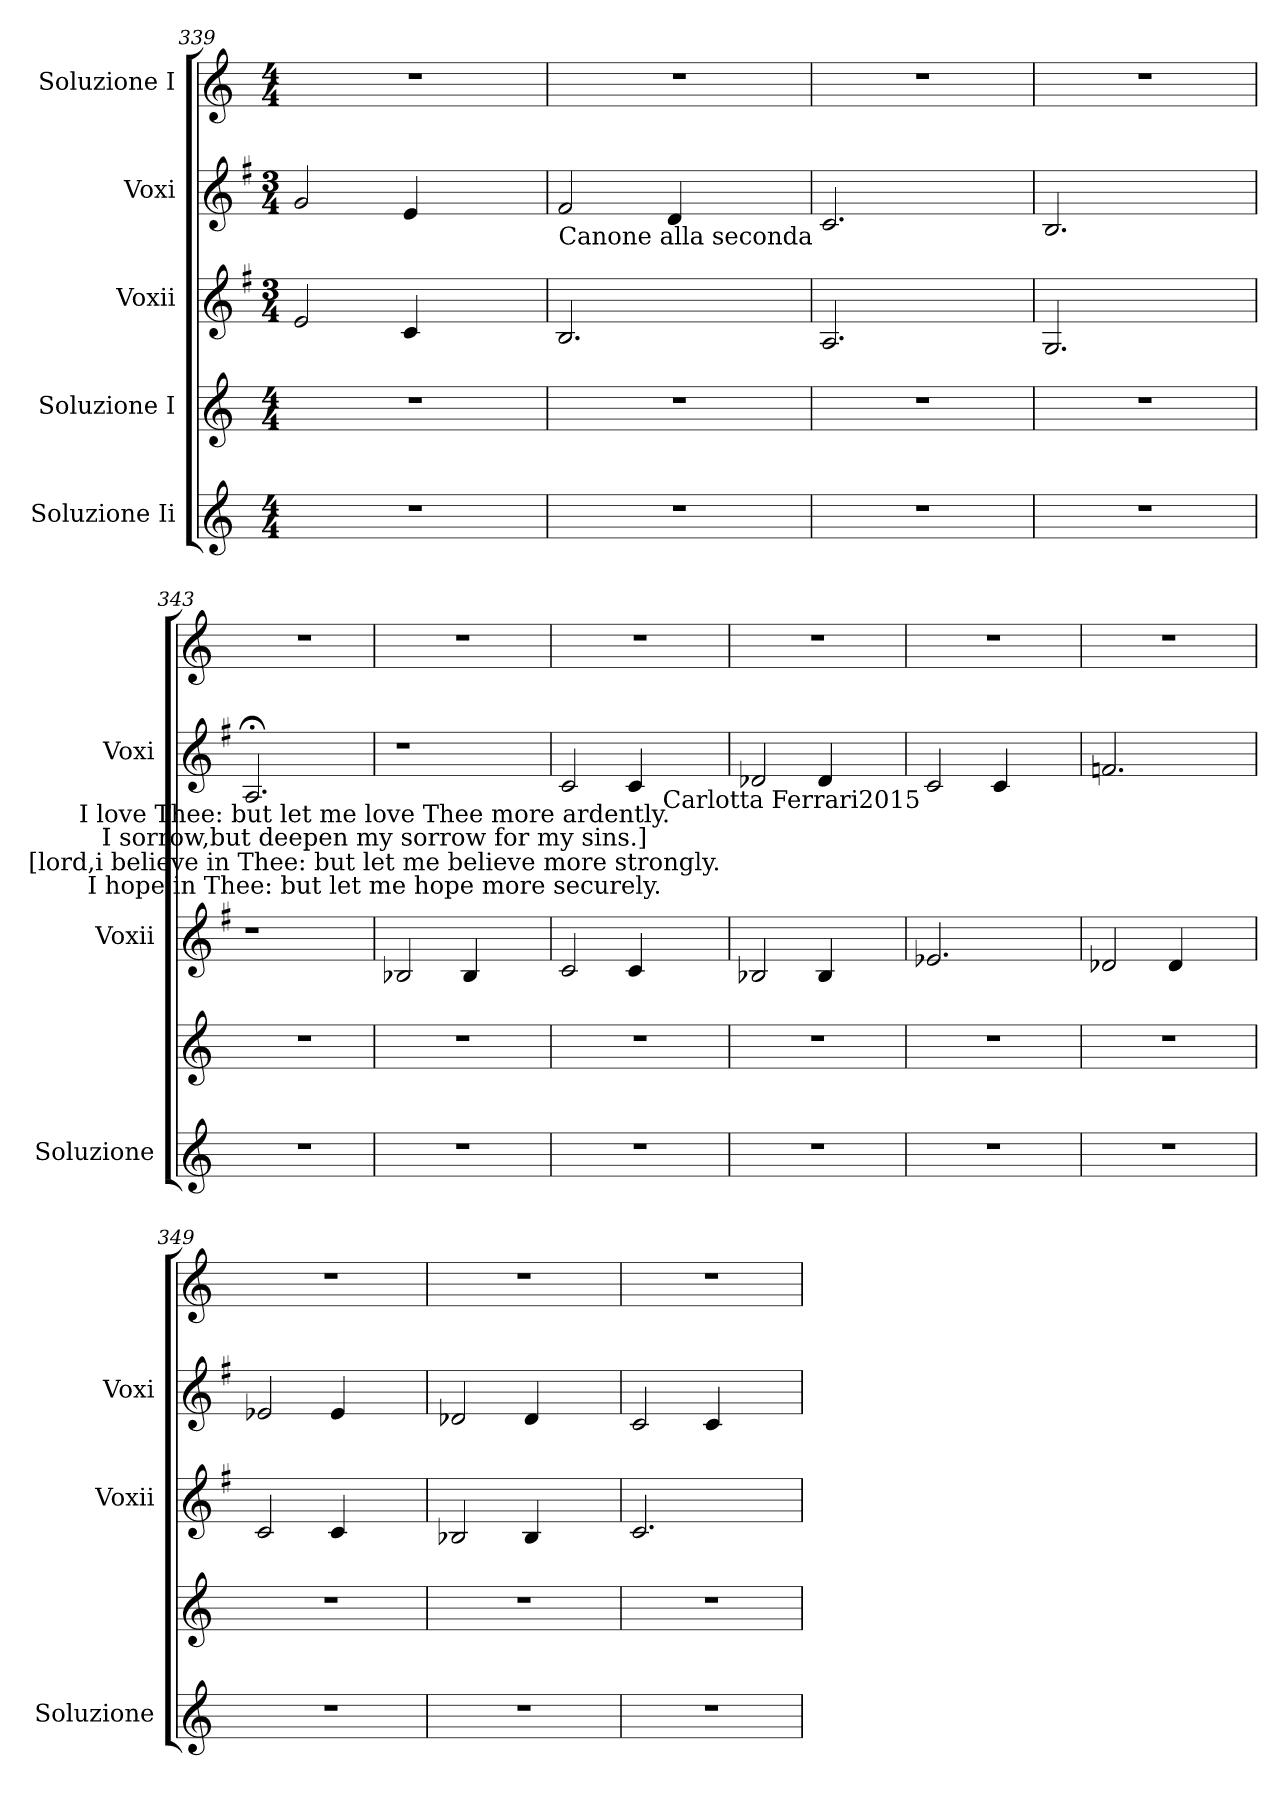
**kern	**kern	**kern	**kern	**kern
*part5	*part4	*part3	*part2	*part1
*staff5	*staff4	*staff3	*staff2	*staff1
*I"Soluzione Ii	*I"Soluzione I	*I"Voxii	*I"Voxi	*I"Soluzione I
*I'Soluzione	*	*I'Voxii	*I'Voxi	*
*clefG2	*clefG2	*clefG2	*clefG2	*clefG2
*k[]	*k[]	*k[f#]	*k[f#]	*k[]
*C:	*C:	*G:	*G:	*C:
*M4/4	*M4/4	*M3/4	*M3/4	*M4/4
=339	=339	=339	=339	=339
1r	1r	2e/	2g/	1r
.	.	4c/	4e/	.
.	.	4ryy	4ryy	.
=340	=340	=340	=340	=340
!	!	!	!LO:TX:b:t=Canone alla seconda	!
1r	1r	2.B/	2f#/	1r
.	.	.	4d/	.
.	.	4ryy	4ryy	.
=341	=341	=341	=341	=341
1r	1r	2.A/	2.c/	1r
.	.	4ryy	4ryy	.
=342	=342	=342	=342	=342
1r	1r	2.G/	2.B/	1r
.	.	4ryy	4ryy	.
=343	=343	=343	=343	=343
!	!	!LO:N:vis=1	!	!
1r	1r	2.r	2.A;/	1r
.	.	4ryy	4ryy	.
!	!	!LO:TX:a:cj:t=[lord,i believe in Thee&colon; but let me believe more strongly.\nI hope in Thee&colon; but let me hope more securely.	!	!
!	!	!LO:TX:a:cj:t=I love Thee&colon; but let me love Thee more ardently.\nI sorrow,but deepen my sorrow for my sins.]	!	!
=344	=344	=344	=344	=344
!	!	!	!LO:N:vis=1	!
1r	1r	2B-X/	2.r	1r
.	.	4B-/	.	.
.	.	4ryy	4ryy	.
=345	=345	=345	=345	=345
*	*	*	*^	*
1r	1r	2c/	2c/	3%2ryy	1r
.	.	4c/	4c/	.	.
!	!	!	!	!LO:TX:b:t=Carlotta Ferrari2015	!
.	.	.	.	3ryy	.
.	.	4ryy	4ryy	.	.
*	*	*	*v	*v	*
=346	=346	=346	=346	=346
1r	1r	2B-X/	2d-X/	1r
.	.	4B-/	4d-/	.
.	.	4ryy	4ryy	.
=347	=347	=347	=347	=347
1r	1r	2.e-X/	2c/	1r
.	.	.	4c/	.
.	.	4ryy	4ryy	.
!!LO:LB:g=z
=348	=348	=348	=348	=348
1r	1r	2d-X/	2.fn/	1r
.	.	4d-/	.	.
.	.	4ryy	4ryy	.
=349	=349	=349	=349	=349
1r	1r	2c/	2e-X/	1r
.	.	4c/	4e-/	.
.	.	4ryy	4ryy	.
=350	=350	=350	=350	=350
1r	1r	2B-X/	2d-X/	1r
.	.	4B-/	4d-/	.
.	.	4ryy	4ryy	.
=351	=351	=351	=351	=351
1r	1r	2.c/	2c/	1r
.	.	.	4c/	.
.	.	4ryy	4ryy	.
=	=	=	=	=
*-	*-	*-	*-	*-
